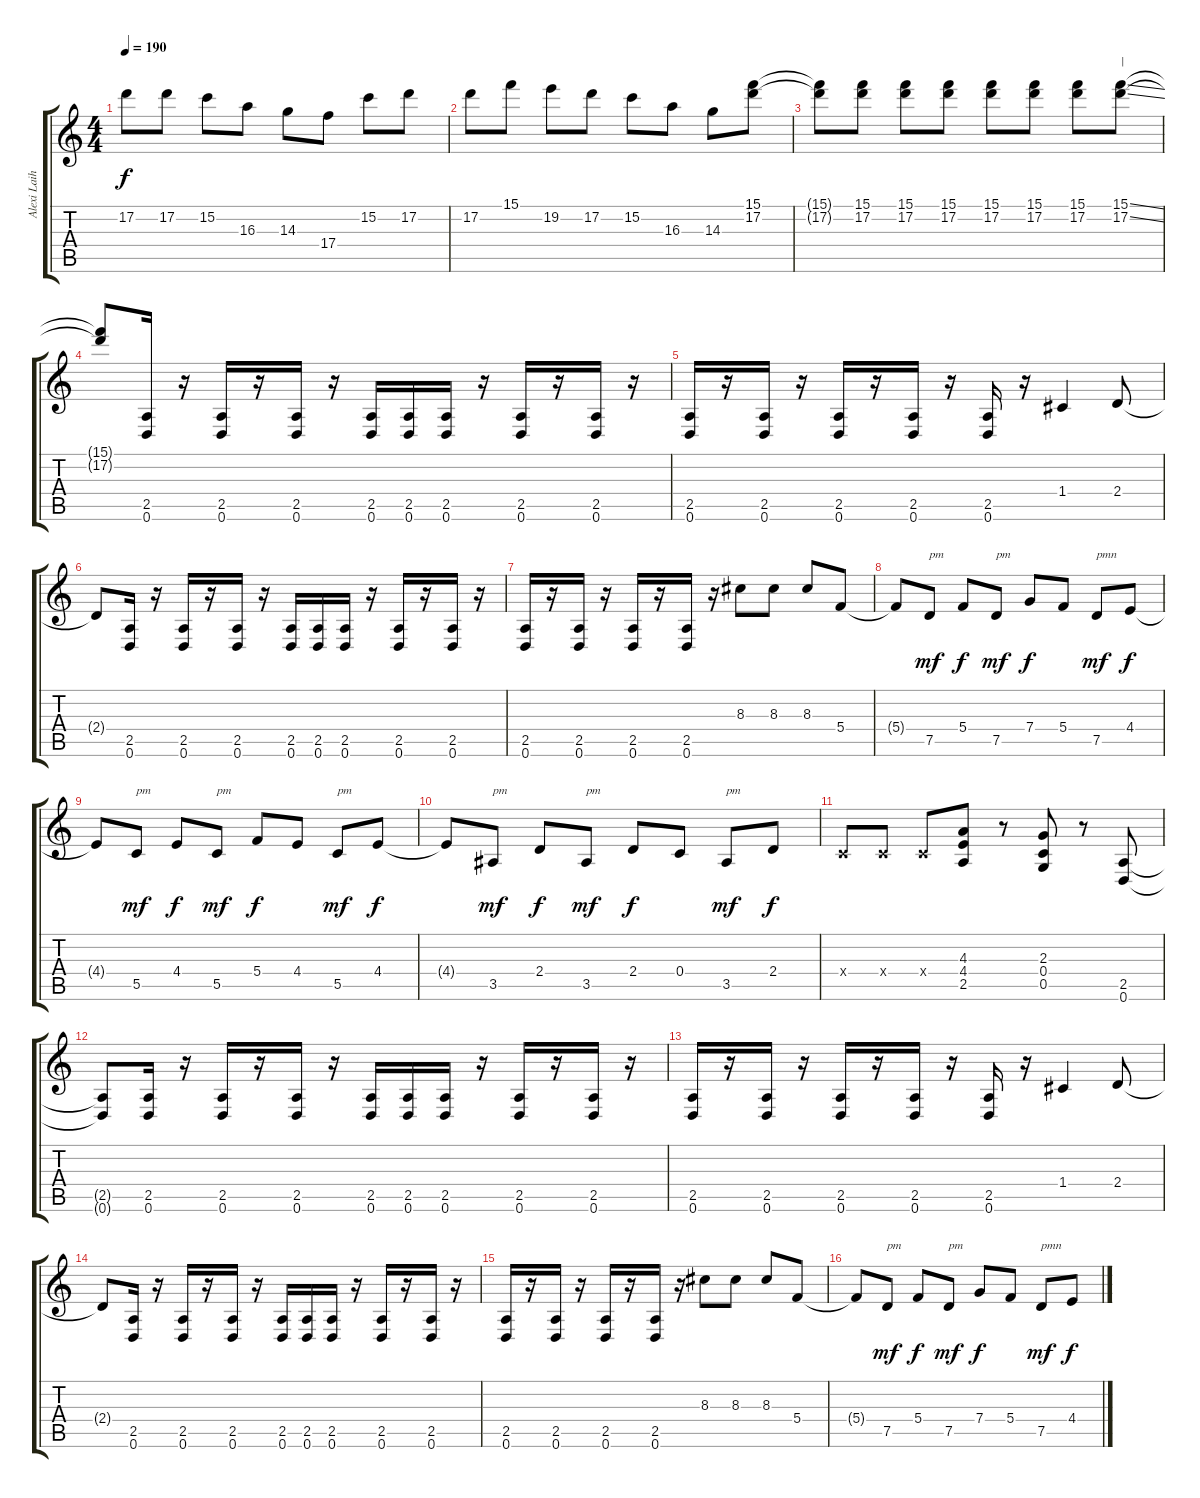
\track ("Alexi Laiho" "Alexi Laih") {instrument distortionguitar}
\staff {score tabs}
\tuning (D4 A3 F3 C3 G2 D2) {hide}
\ts (4 4)
\tempo 190
\clef g2
\ks c
17.2{t}.8{dy f} 17.2.8 15.2.8 16.3.8 14.3.8 17.4.8 15.2.8 17.2.8 |
17.2.8 15.1.8 19.2.8 17.2.8 15.2.8 16.3.8 14.3.8 (15.1 17.2).8 |
(15.1{t} 17.2{t}).8 (15.1 17.2).8 (15.1 17.2).8 (15.1 17.2).8 (15.1 17.2).8 (15.1 17.2).8 (15.1 17.2).8 (15.1{ss} 17.2{ss}).8{txt "|"} |
(15.1{t} 17.2{t}).8{volume 13 balance 16 instrument distortionguitar} (2.5 0.6).16 r.16 (2.5 0.6).16 r.16 (2.5 0.6).16 r.16 (2.5 0.6).16 (2.5 0.6).16 (2.5 0.6).16 r.16 (2.5 0.6).16 r.16 (2.5 0.6).16 r.16 |
(2.5 0.6).16 r.16 (2.5 0.6).16 r.16 (2.5 0.6).16 r.16 (2.5 0.6).16 r.16 (2.5 0.6).16 r.16 1.4.4 2.4.8 |
2.4{t}.8 (2.5 0.6).16 r.16 (2.5 0.6).16 r.16 (2.5 0.6).16 r.16 (2.5 0.6).16 (2.5 0.6).16 (2.5 0.6).16 r.16 (2.5 0.6).16 r.16 (2.5 0.6).16 r.16 |
(2.5 0.6).16 r.16 (2.5 0.6).16 r.16 (2.5 0.6).16 r.16 (2.5 0.6).16 r.16 8.3.8 8.3.8 8.3.8 5.4.8 |
5.4{t}.8 7.5.8{txt "pm" dy mf} 5.4.8{dy f} 7.5.8{txt "pm" dy mf} 7.4.8{dy f} 5.4.8 7.5.8{txt "pmn" dy mf} 4.4.8{dy f} |
4.4{t}.8 5.5.8{txt "pm" dy mf} 4.4.8{dy f} 5.5.8{txt "pm" dy mf} 5.4.8{dy f} 4.4.8 5.5.8{txt "pm" dy mf} 4.4.8{dy f} |
4.4{t}.8 3.5.8{txt "pm" dy mf} 2.4.8{dy f} 3.5.8{txt "pm" dy mf} 2.4.8{dy f} 0.4.8 3.5.8{txt "pm" dy mf} 2.4.8{dy f} |
0.4{x}.8 0.4{x}.8 0.4{x}.8 (4.3 4.4 2.5).8 r.8 (2.3 0.4 0.5).8 r.8 (2.5 0.6).8 |
(2.5{t} 0.6{t}).8 (2.5 0.6).16 r.16 (2.5 0.6).16 r.16 (2.5 0.6).16 r.16 (2.5 0.6).16 (2.5 0.6).16 (2.5 0.6).16 r.16 (2.5 0.6).16 r.16 (2.5 0.6).16 r.16 |
(2.5 0.6).16 r.16 (2.5 0.6).16 r.16 (2.5 0.6).16 r.16 (2.5 0.6).16 r.16 (2.5 0.6).16 r.16 1.4.4 2.4.8 |
2.4{t}.8 (2.5 0.6).16 r.16 (2.5 0.6).16 r.16 (2.5 0.6).16 r.16 (2.5 0.6).16 (2.5 0.6).16 (2.5 0.6).16 r.16 (2.5 0.6).16 r.16 (2.5 0.6).16 r.16 |
(2.5 0.6).16 r.16 (2.5 0.6).16 r.16 (2.5 0.6).16 r.16 (2.5 0.6).16 r.16 8.3.8 8.3.8 8.3.8 5.4.8 |
5.4{t}.8 7.5.8{txt "pm" dy mf} 5.4.8{dy f} 7.5.8{txt "pm" dy mf} 7.4.8{dy f} 5.4.8 7.5.8{txt "pmn" dy mf} 4.4.8{dy f}
